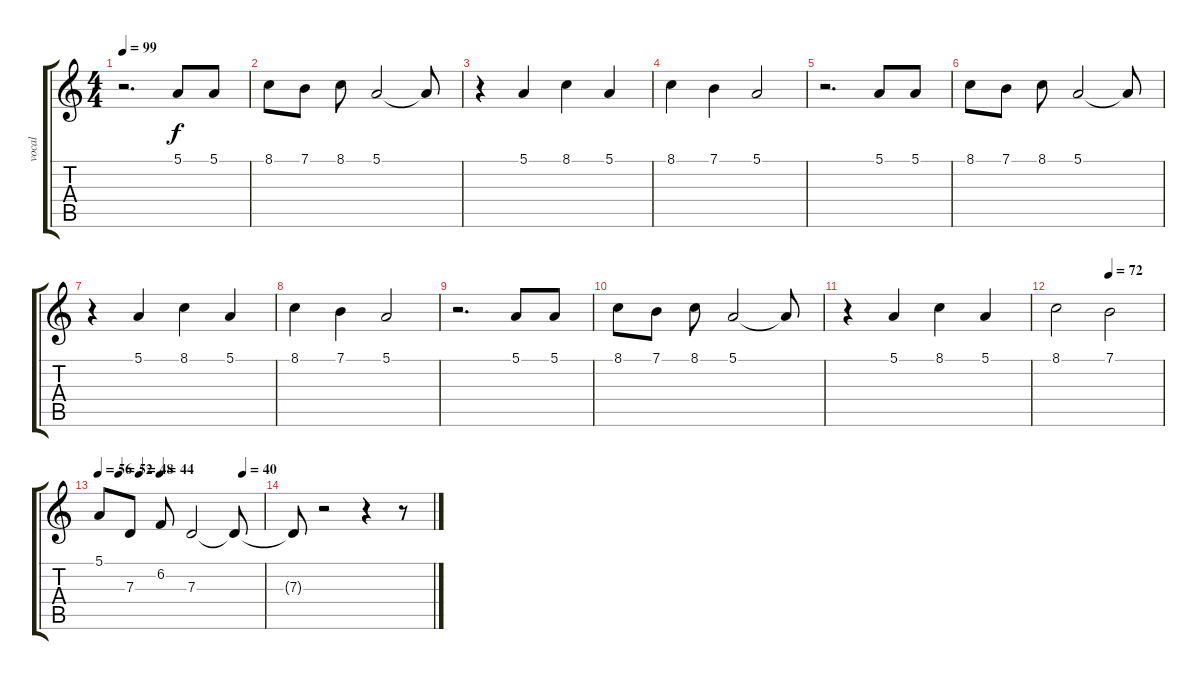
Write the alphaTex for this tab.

\track ("vocal" "vocal") {instrument lead3calliope}
\staff {score tabs}
\tuning (E4 B3 G3 D3 A2 E2) {hide}
\ts (4 4)
\tempo 99
\clef g2
\ks c
r.2{d dy f} 5.1.8 5.1.8 |
8.1.8 7.1.8 8.1.8 5.1.2 5.1{t}.8 |
r.4 5.1.4 8.1.4 5.1.4 |
8.1.4 7.1.4 5.1.2 |
r.2{d} 5.1.8 5.1.8 |
8.1.8 7.1.8 8.1.8 5.1.2 5.1{t}.8 |
r.4 5.1.4 8.1.4 5.1.4 |
8.1.4 7.1.4 5.1.2 |
r.2{d} 5.1.8 5.1.8 |
8.1.8 7.1.8 8.1.8 5.1.2 5.1{t}.8 |
r.4 5.1.4 8.1.4 5.1.4 |
\tempo (72 0.5)
8.1.2 7.1.2 |
\tempo 56
\tempo (52 0.125)
\tempo (48 0.25)
\tempo (44 0.375)
\tempo (40 0.875)
5.1.8 7.3.8 6.2.8 7.3.2 7.3{t}.8 |
7.3{t}.8 r.2 r.4 r.8
